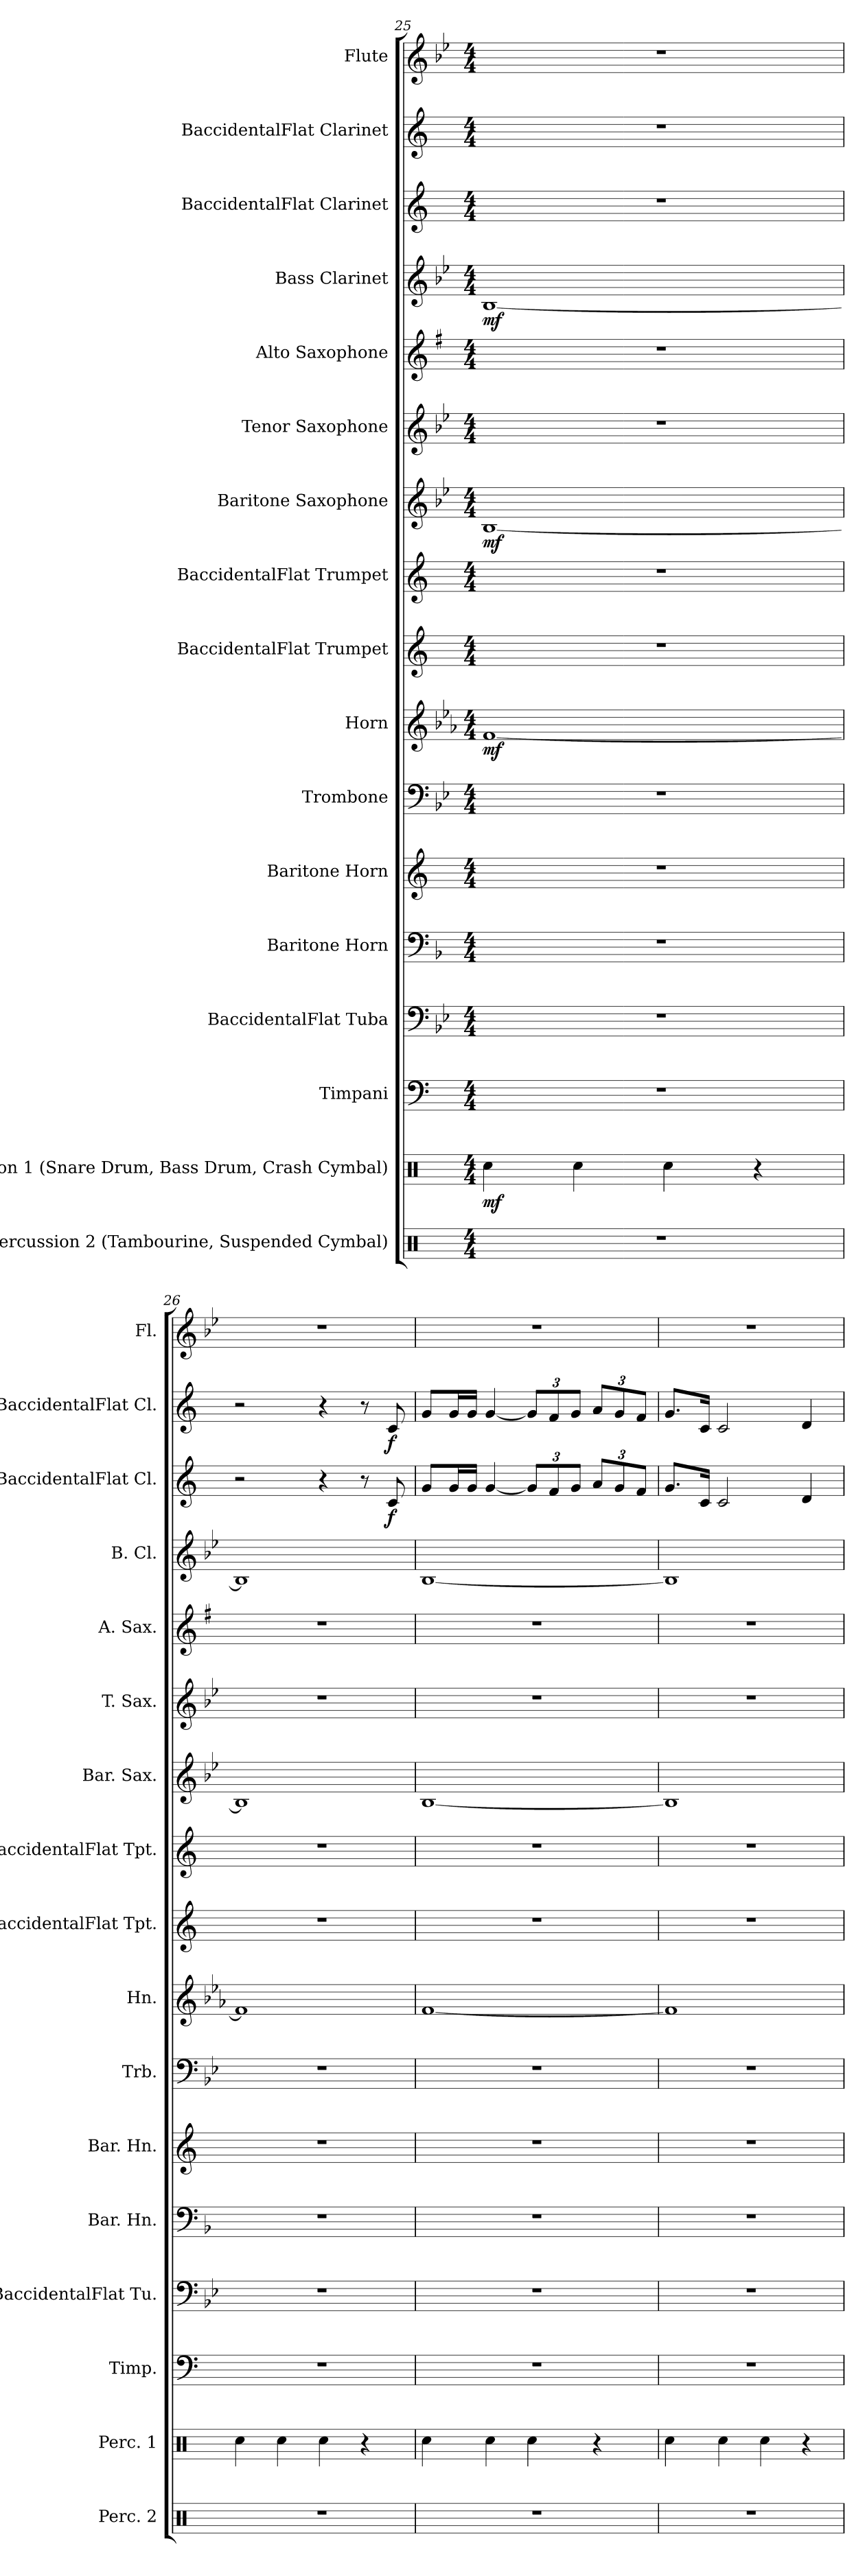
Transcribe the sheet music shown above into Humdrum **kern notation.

**kern	**kern	**dynam	**kern	**kern	**kern	**kern	**kern	**kern	**dynam	**kern	**kern	**kern	**dynam	**kern	**kern	**kern	**dynam	**kern	**dynam	**kern	**dynam	**kern
*part17	*part16	*part16	*part15	*part14	*part13	*part12	*part11	*part10	*part10	*part9	*part8	*part7	*part7	*part6	*part5	*part4	*part4	*part3	*part3	*part2	*part2	*part1
*staff17	*staff16	*staff16	*staff15	*staff14	*staff13	*staff12	*staff11	*staff10	*staff10	*staff9	*staff8	*staff7	*staff7	*staff6	*staff5	*staff4	*staff4	*staff3	*staff3	*staff2	*staff2	*staff1
*I"Percussion 2 (Tambourine, Suspended Cymbal)	*I"Percussion 1 (Snare Drum, Bass Drum, Crash Cymbal)	*	*I"Timpani	*I"BaccidentalFlat Tuba	*I"Baritone Horn	*I"Baritone Horn	*I"Trombone	*I"Horn	*	*I"BaccidentalFlat Trumpet	*I"BaccidentalFlat Trumpet	*I"Baritone Saxophone	*	*I"Tenor Saxophone	*I"Alto Saxophone	*I"Bass Clarinet	*	*I"BaccidentalFlat Clarinet	*	*I"BaccidentalFlat Clarinet	*	*I"Flute
*I'Perc. 2	*I'Perc. 1	*	*I'Timp.	*I'BaccidentalFlat Tu.	*I'Bar. Hn.	*I'Bar. Hn.	*I'Trb.	*I'Hn.	*	*I'BaccidentalFlat Tpt.	*I'BaccidentalFlat Tpt.	*I'Bar. Sax.	*	*I'T. Sax.	*I'A. Sax.	*I'B. Cl.	*	*I'BaccidentalFlat Cl.	*	*I'BaccidentalFlat Cl.	*	*I'Fl.
*clefX	*clefX	*	*clefF4	*clefF4	*clefF4	*clefG2	*clefF4	*clefG2	*	*clefG2	*clefG2	*clefG2	*	*clefG2	*clefG2	*clefG2	*	*clefG2	*	*clefG2	*	*clefG2
*	*	*	*	*	*ITrd4c7	*ITrd1c2	*	*ITrd4c7	*	*ITrd1c2	*ITrd1c2	*ITrd12c21	*	*ITrd8c14	*ITrd5c9	*ITrd8c14	*	*ITrd1c2	*	*ITrd1c2	*	*
*k[]	*k[]	*	*k[]	*k[b-e-]	*k[b-e-]	*k[b-e-]	*k[b-e-]	*k[b-e-a-d-]	*	*k[b-e-]	*k[b-e-]	*k[b-e-]	*	*k[b-e-]	*k[b-e-]	*k[b-e-]	*	*k[b-e-]	*	*k[b-e-]	*	*k[b-e-]
*M4/4	*M4/4	*	*M4/4	*M4/4	*M4/4	*M4/4	*M4/4	*M4/4	*	*M4/4	*M4/4	*M4/4	*	*M4/4	*M4/4	*M4/4	*	*M4/4	*	*M4/4	*	*M4/4
=25	=25	=25	=25	=25	=25	=25	=25	=25	=25	=25	=25	=25	=25	=25	=25	=25	=25	=25	=25	=25	=25	=25
!	!	!LO:DY:b	!	!	!	!	!	!	!LO:DY:b	!	!	!	!LO:DY:b	!	!	!	!LO:DY:b	!	!	!	!	!
1r	4Rcc\	mf	1r	1r	1r	1r	1r	[1B-	mf	1r	1r	[1BB-	mf	1r	1r	[1BB-	mf	1r	.	1r	.	1r
.	4Rcc\	.	.	.	.	.	.	.	.	.	.	.	.	.	.	.	.	.	.	.	.	.
.	4Rcc\	.	.	.	.	.	.	.	.	.	.	.	.	.	.	.	.	.	.	.	.	.
.	4r	.	.	.	.	.	.	.	.	.	.	.	.	.	.	.	.	.	.	.	.	.
!!LO:PB:g=z
=26	=26	=26	=26	=26	=26	=26	=26	=26	=26	=26	=26	=26	=26	=26	=26	=26	=26	=26	=26	=26	=26	=26
1r	4Rcc\	.	1r	1r	1r	1r	1r	1B-]	.	1r	1r	1BB-]	.	1r	1r	1BB-]	.	2r	.	2r	.	1r
.	4Rcc\	.	.	.	.	.	.	.	.	.	.	.	.	.	.	.	.	.	.	.	.	.
.	4Rcc\	.	.	.	.	.	.	.	.	.	.	.	.	.	.	.	.	4r	.	4r	.	.
.	4r	.	.	.	.	.	.	.	.	.	.	.	.	.	.	.	.	8r	.	8r	.	.
!	!	!	!	!	!	!	!	!	!	!	!	!	!	!	!	!	!	!	!LO:DY:b	!	!LO:DY:b	!
.	.	.	.	.	.	.	.	.	.	.	.	.	.	.	.	.	.	8B-/	f	8B-/	f	.
=27	=27	=27	=27	=27	=27	=27	=27	=27	=27	=27	=27	=27	=27	=27	=27	=27	=27	=27	=27	=27	=27	=27
1r	4Rcc\	.	1r	1r	1r	1r	1r	[1B-	.	1r	1r	[1BB-	.	1r	1r	[1BB-	.	8f/L	.	8f/L	.	1r
.	.	.	.	.	.	.	.	.	.	.	.	.	.	.	.	.	.	16f/L	.	16f/L	.	.
.	.	.	.	.	.	.	.	.	.	.	.	.	.	.	.	.	.	16f/JJ	.	16f/JJ	.	.
.	4Rcc\	.	.	.	.	.	.	.	.	.	.	.	.	.	.	.	.	[4f/	.	[4f/	.	.
*	*	*	*	*	*	*	*	*	*	*	*	*	*	*	*	*	*	*Xbrackettup	*	*Xbrackettup	*	*
.	4Rcc\	.	.	.	.	.	.	.	.	.	.	.	.	.	.	.	.	12f/L]	.	12f/L]	.	.
.	.	.	.	.	.	.	.	.	.	.	.	.	.	.	.	.	.	12e-/	.	12e-/	.	.
.	.	.	.	.	.	.	.	.	.	.	.	.	.	.	.	.	.	12f/J	.	12f/J	.	.
.	4r	.	.	.	.	.	.	.	.	.	.	.	.	.	.	.	.	12g/L	.	12g/L	.	.
.	.	.	.	.	.	.	.	.	.	.	.	.	.	.	.	.	.	12f/	.	12f/	.	.
.	.	.	.	.	.	.	.	.	.	.	.	.	.	.	.	.	.	12e-/J	.	12e-/J	.	.
=28	=28	=28	=28	=28	=28	=28	=28	=28	=28	=28	=28	=28	=28	=28	=28	=28	=28	=28	=28	=28	=28	=28
1r	4Rcc\	.	1r	1r	1r	1r	1r	1B-]	.	1r	1r	1BB-]	.	1r	1r	1BB-]	.	8.f/L	.	8.f/L	.	1r
.	.	.	.	.	.	.	.	.	.	.	.	.	.	.	.	.	.	16B-/Jk	.	16B-/Jk	.	.
.	4Rcc\	.	.	.	.	.	.	.	.	.	.	.	.	.	.	.	.	2B-/	.	2B-/	.	.
.	4Rcc\	.	.	.	.	.	.	.	.	.	.	.	.	.	.	.	.	.	.	.	.	.
.	4r	.	.	.	.	.	.	.	.	.	.	.	.	.	.	.	.	4c/	.	4c/	.	.
=	=	=	=	=	=	=	=	=	=	=	=	=	=	=	=	=	=	=	=	=	=	=
*-	*-	*-	*-	*-	*-	*-	*-	*-	*-	*-	*-	*-	*-	*-	*-	*-	*-	*-	*-	*-	*-	*-
